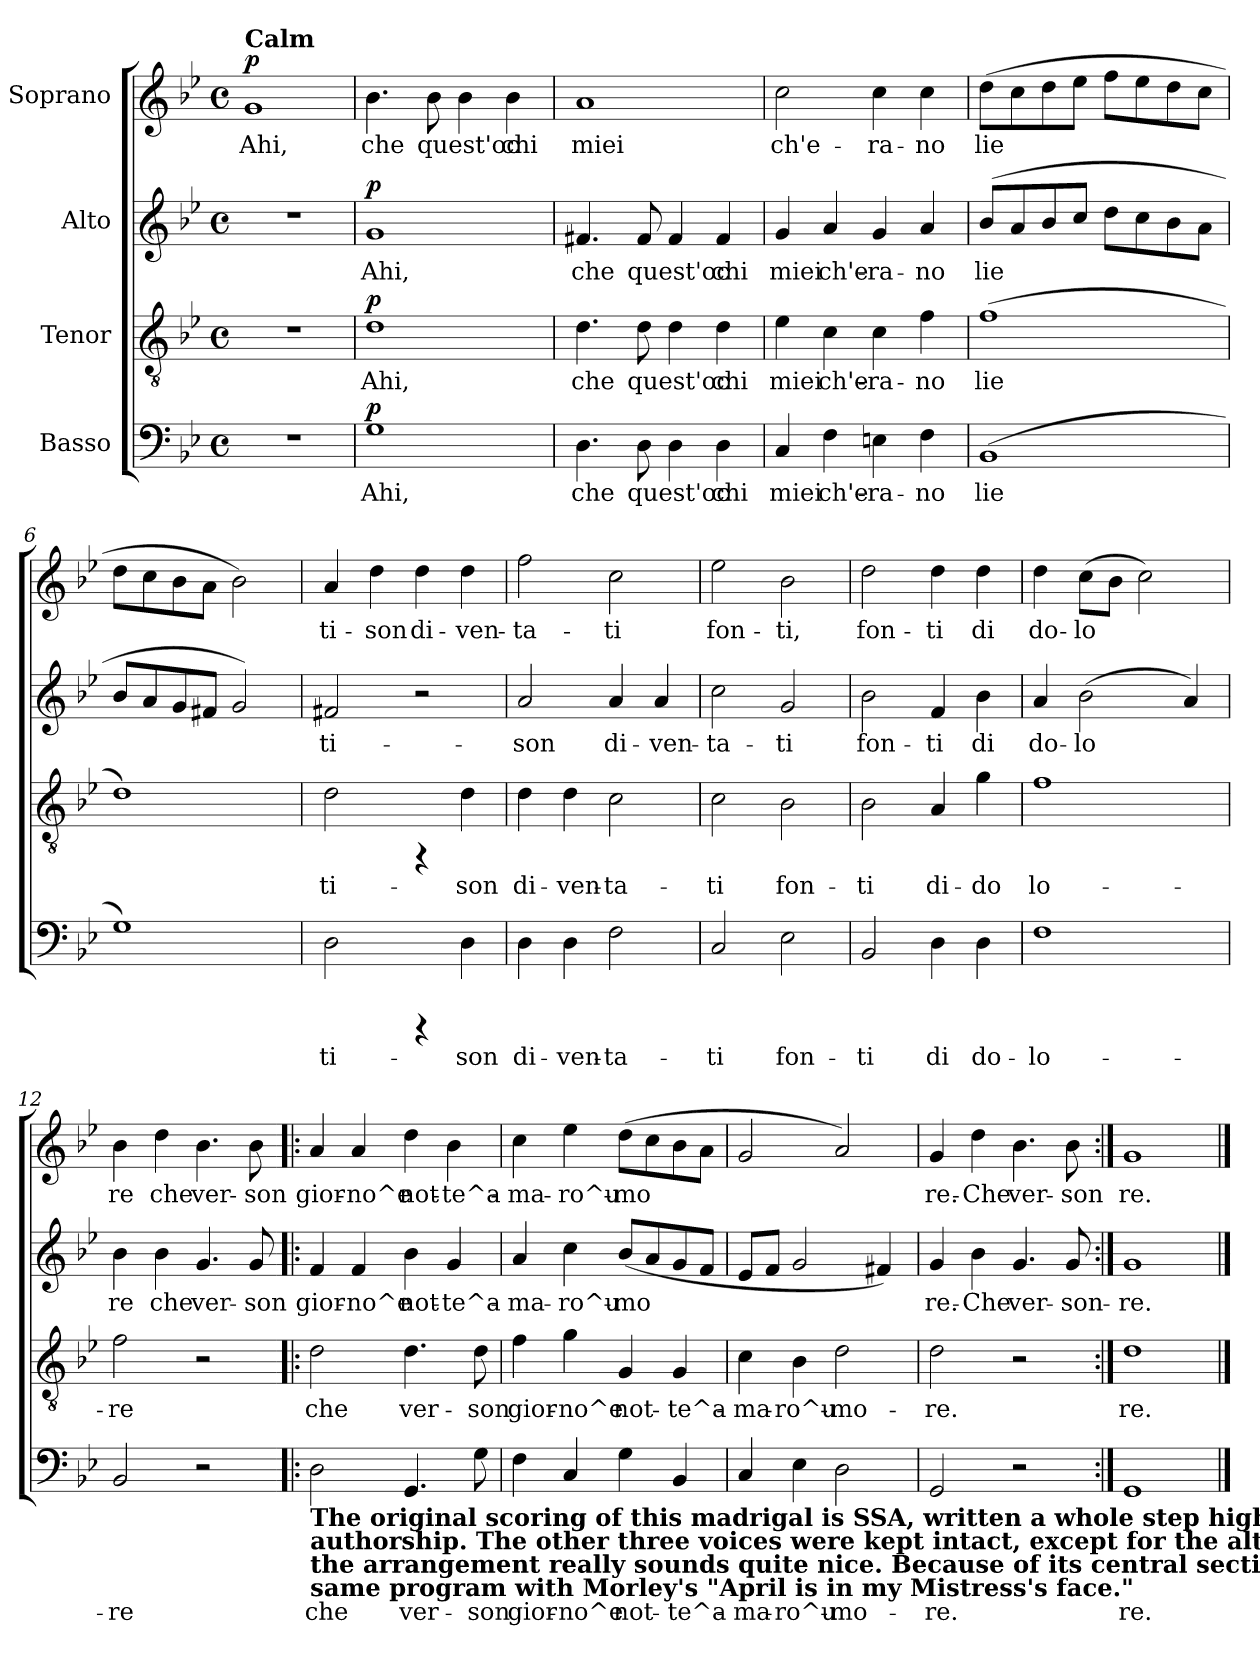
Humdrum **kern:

**kern	**text	**dynam	**kern	**text	**dynam	**kern	**text	**dynam	**kern	**text	**dynam
*part4	*part4	*part4	*part3	*part3	*part3	*part2	*part2	*part2	*part1	*part1	*part1
*staff4	*staff4	*staff4	*staff3	*staff3	*staff3	*staff2	*staff2	*staff2	*staff1	*staff1	*staff1
*I"Basso	*	*	*I"Tenor	*	*	*I"Alto	*	*	*I"Soprano	*	*
!!LO:PB:g=z
*stria5	*	*	*stria5	*	*	*stria5	*	*	*stria5	*	*
*clefF4	*	*	*clefGv2	*	*	*clefG2	*	*	*clefG2	*	*
*k[b-e-]	*	*	*k[b-e-]	*	*	*k[b-e-]	*	*	*k[b-e-]	*	*
*B-:	*	*	*B-:	*	*	*B-:	*	*	*B-:	*	*
*M4/4	*	*	*M4/4	*	*	*M4/4	*	*	*M4/4	*	*
*met(c)	*	*	*met(c)	*	*	*met(c)	*	*	*met(c)	*	*
=1	=1	=1	=1	=1	=1	=1	=1	=1	=1	=1	=1
!	!	!	!	!	!	!	!	!	!LO:TX:a:B:t=Calm	!	!
!	!	!	!	!	!	!	!	!	!	!LO:LY:b:cj	!LO:DY:a
1r	.	.	1r	.	.	1r	.	.	1g	Ahi,	p
=2	=2	=2	=2	=2	=2	=2	=2	=2	=2	=2	=2
!	!LO:LY:b:cj	!LO:DY:a	!	!LO:LY:b:cj	!LO:DY:a	!	!LO:LY:b:cj	!LO:DY:a	!	!LO:LY:b:cj	!
1G	Ahi,	p	1d	Ahi,	p	1g	Ahi,	p	4.b-\	che	.
!	!	!	!	!	!	!	!	!	!	!LO:LY:b:cj	!
.	.	.	.	.	.	.	.	.	8b-\	quest'oc	.
!	!	!	!	!	!	!	!	!	!	!LO:LY:b:cj	!
.	.	.	.	.	.	.	.	.	4b-\	-	.
!	!	!	!	!	!	!	!	!	!	!LO:LY:b:cj	!
.	.	.	.	.	.	.	.	.	4b-\	-chi	.
=3	=3	=3	=3	=3	=3	=3	=3	=3	=3	=3	=3
!	!LO:LY:b:cj	!	!	!LO:LY:b:cj	!	!	!LO:LY:b:cj	!	!	!LO:LY:b:cj	!
4.D\	che	.	4.d\	che	.	4.f#X/	che	.	1a	miei	.
!	!LO:LY:b:cj	!	!	!LO:LY:b:cj	!	!	!LO:LY:b:cj	!	!	!	!
8D\	quest'oc	.	8d\	quest'oc	.	8f#/	quest'oc	.	.	.	.
!	!LO:LY:b:cj	!	!	!LO:LY:b:cj	!	!	!LO:LY:b:cj	!	!	!	!
4D\	-	.	4d\	-	.	4f#/	-	.	.	.	.
!	!LO:LY:b:cj	!	!	!LO:LY:b:cj	!	!	!LO:LY:b:cj	!	!	!	!
4D\	-chi	.	4d\	-chi	.	4f#/	-chi	.	.	.	.
=4	=4	=4	=4	=4	=4	=4	=4	=4	=4	=4	=4
!	!LO:LY:b:cj	!	!	!LO:LY:b:cj	!	!	!LO:LY:b:cj	!	!	!LO:LY:b:cj	!
4C/	miei	.	4e-\	miei	.	4g/	miei	.	2cc\	ch'e-	.
!	!LO:LY:b:cj	!	!	!LO:LY:b:cj	!	!	!LO:LY:b:cj	!	!	!	!
4F\	ch'e-	.	4c\	ch'e-	.	4a/	ch'e-	.	.	.	.
!	!LO:LY:b:cj	!	!	!LO:LY:b:cj	!	!	!LO:LY:b:cj	!	!	!LO:LY:b:cj	!
4En\	-ra-	.	4c\	-ra-	.	4g/	-ra-	.	4cc\	-ra-	.
!	!LO:LY:b:cj	!	!	!LO:LY:b:cj	!	!	!LO:LY:b:cj	!	!	!LO:LY:b:cj	!
4F\	-no	.	4f\	-no	.	4a/	-no	.	4cc\	-no	.
=5	=5	=5	=5	=5	=5	=5	=5	=5	=5	=5	=5
!	!LO:LY:b:cj	!	!	!LO:LY:b:cj	!	!	!LO:LY:b:cj	!	!	!LO:LY:b:cj	!
(<1BB-	lie-	.	(>1f	lie-	.	(<8b-/L	lie	.	(>8dd\L	lie	.
!	!	!	!	!	!	!	!LO:LY:b:cj	!	!	!LO:LY:b:cj	!
.	.	.	.	.	.	8a/	-	.	8cc\	-	.
!	!	!	!	!	!	!	!LO:LY:b:cj	!	!	!LO:LY:b:cj	!
.	.	.	.	.	.	8b-/	--	.	8dd\	--	.
!	!	!	!	!	!	!	!LO:LY:b:cj	!	!	!LO:LY:b:cj	!
.	.	.	.	.	.	8cc/J	--	.	8ee-\J	--	.
!	!	!	!	!	!	!	!LO:LY:b:cj	!	!	!LO:LY:b:cj	!
.	.	.	.	.	.	8dd\L	--	.	8ff\L	--	.
!	!	!	!	!	!	!	!LO:LY:b:cj	!	!	!LO:LY:b:cj	!
.	.	.	.	.	.	8cc\	--	.	8ee-\	--	.
!	!	!	!	!	!	!	!LO:LY:b:cj	!	!	!LO:LY:b:cj	!
.	.	.	.	.	.	8b-\	--	.	8dd\	--	.
!	!	!	!	!	!	!	!LO:LY:b:cj	!	!	!LO:LY:b:cj	!
.	.	.	.	.	.	8a\J	--	.	8cc\J	--	.
=6	=6	=6	=6	=6	=6	=6	=6	=6	=6	=6	=6
!	!LO:LY:b:cj	!	!	!LO:LY:b:cj	!	!	!LO:LY:b:cj	!	!	!LO:LY:b:cj	!
1G)	--	.	1d)	--	.	8b-/L	--	.	8dd\L	--	.
!	!	!	!	!	!	!	!LO:LY:b:cj	!	!	!LO:LY:b:cj	!
.	.	.	.	.	.	8a/	--	.	8cc\	--	.
!	!	!	!	!	!	!	!LO:LY:b:cj	!	!	!LO:LY:b:cj	!
.	.	.	.	.	.	8g/	--	.	8b-\	--	.
!	!	!	!	!	!	!	!LO:LY:b:cj	!	!	!LO:LY:b:cj	!
.	.	.	.	.	.	8f#X/J	--	.	8a\J	--	.
!	!	!	!	!	!	!	!LO:LY:b:cj	!	!	!LO:LY:b:cj	!
.	.	.	.	.	.	2g/)	--	.	2b-\)	--	.
!!LO:LB:g=z
=7	=7	=7	=7	=7	=7	=7	=7	=7	=7	=7	=7
!	!LO:LY:b:cj	!	!	!LO:LY:b:cj	!	!	!LO:LY:b:cj	!	!	!LO:LY:b:cj	!
2D\	-ti-	.	2d\	-ti-	.	2f#X/	-ti-	.	4a/	-ti-	.
!	!	!	!	!	!	!	!	!	!	!LO:LY:b:cj	!
.	.	.	.	.	.	.	.	.	4dd\	-son	.
!	!	!	!	!	!	!	!	!	!	!LO:LY:b:cj	!
4rBBBB	.	.	4rEE	.	.	2r	.	.	4dd\	di-	.
!	!LO:LY:b:cj	!	!	!LO:LY:b:cj	!	!	!	!	!	!LO:LY:b:cj	!
4D\	-son	.	4d\	-son	.	.	.	.	4dd\	-ven-	.
=8	=8	=8	=8	=8	=8	=8	=8	=8	=8	=8	=8
!	!LO:LY:b:cj	!	!	!LO:LY:b:cj	!	!	!LO:LY:b:cj	!	!	!LO:LY:b:cj	!
4D\	di-	.	4d\	di-	.	2a/	-son	.	2ff\	-ta-	.
!	!LO:LY:b:cj	!	!	!LO:LY:b:cj	!	!	!	!	!	!	!
4D\	-ven-	.	4d\	-ven-	.	.	.	.	.	.	.
!	!LO:LY:b:cj	!	!	!LO:LY:b:cj	!	!	!LO:LY:b:cj	!	!	!LO:LY:b:cj	!
2F\	-ta-	.	2c\	-ta-	.	4a/	di-	.	2cc\	-ti	.
!	!	!	!	!	!	!	!LO:LY:b:cj	!	!	!	!
.	.	.	.	.	.	4a/	-ven-	.	.	.	.
=9	=9	=9	=9	=9	=9	=9	=9	=9	=9	=9	=9
!	!LO:LY:b:cj	!	!	!LO:LY:b:cj	!	!	!LO:LY:b:cj	!	!	!LO:LY:b:cj	!
2C/	-ti	.	2c\	-ti	.	2cc\	-ta-	.	2ee-\	fon-	.
!	!LO:LY:b:cj	!	!	!LO:LY:b:cj	!	!	!LO:LY:b:cj	!	!	!LO:LY:b:cj	!
2E-\	fon-	.	2B-\	fon-	.	2g/	-ti	.	2b-\	-ti,	.
=10	=10	=10	=10	=10	=10	=10	=10	=10	=10	=10	=10
!	!LO:LY:b:cj	!	!	!LO:LY:b:cj	!	!	!LO:LY:b:cj	!	!	!LO:LY:b:cj	!
2BB-/	-ti	.	2B-\	-ti	.	2b-\	fon-	.	2dd\	fon-	.
!	!LO:LY:b:cj	!	!	!LO:LY:b:cj	!	!	!LO:LY:b:cj	!	!	!LO:LY:b:cj	!
4D\	di	.	4A/	di-	.	4f/	-ti	.	4dd\	-ti	.
!	!LO:LY:b:cj	!	!	!LO:LY:b:cj	!	!	!LO:LY:b:cj	!	!	!LO:LY:b:cj	!
4D\	do-	.	4g\	-do	.	4b-\	di	.	4dd\	di	.
=11	=11	=11	=11	=11	=11	=11	=11	=11	=11	=11	=11
!	!LO:LY:b:cj	!	!	!LO:LY:b:cj	!	!	!LO:LY:b:cj	!	!	!LO:LY:b:cj	!
1F	-lo-	.	1f	lo-	.	4a/	do-	.	4dd\	do-	.
!	!	!	!	!	!	!	!LO:LY:b:cj	!	!	!LO:LY:b:cj	!
.	.	.	.	.	.	(>2b-\	-lo	.	(>8cc\L	-lo	.
!	!	!	!	!	!	!	!	!	!	!LO:LY:b:cj	!
.	.	.	.	.	.	.	.	.	8b-\J	-	.
!	!	!	!	!	!	!	!	!	!	!LO:LY:b:cj	!
.	.	.	.	.	.	.	.	.	2cc\)	--	.
!	!	!	!	!	!	!	!LO:LY:b:cj	!	!	!	!
.	.	.	.	.	.	4a/)	-	.	.	.	.
=12	=12	=12	=12	=12	=12	=12	=12	=12	=12	=12	=12
!	!LO:LY:b:cj	!	!	!LO:LY:b:cj	!	!	!LO:LY:b:cj	!	!	!LO:LY:b:cj	!
2BB-/	-re	.	2f\	-re	.	4b-\	-re	.	4b-\	-re	.
!	!	!	!	!	!	!	!LO:LY:b:cj	!	!	!LO:LY:b:cj	!
.	.	.	.	.	.	4b-\	che	.	4dd\	che	.
!	!	!	!	!	!	!	!LO:LY:b:cj	!	!	!LO:LY:b:cj	!
2r	.	.	2r	.	.	4.g/	ver-	.	4.b-\	ver-	.
!	!	!	!	!	!	!	!LO:LY:b:cj	!	!	!LO:LY:b:cj	!
.	.	.	.	.	.	8g/	-son	.	8b-\	-son	.
!!LO:LB:g=z
=13!|:	=13!|:	=13!|:	=13!|:	=13!|:	=13!|:	=13!|:	=13!|:	=13!|:	=13!|:	=13!|:	=13!|:
!LO:TX:b:B:t=The original scoring of this madrigal is SSA, written a whole step higher. This rather curious tenor part is of unknown \nauthorship. The other three voices were kept intact, except for the alto line, which the basses sing an octave lower.  In any case, \nthe arrangement really sounds quite nice. Because of its central section in imitative style, the piece might be paired in the \nsame program  with Morley's "April is in my Mistress's face."	!	!	!	!	!	!	!	!	!	!	!
!	!LO:LY:b:cj	!	!	!LO:LY:b:cj	!	!	!LO:LY:b:cj	!	!	!LO:LY:b:cj	!
2D\	che	.	2d\	che	.	4f/	gior-	.	4a/	gior-	.
!	!	!	!	!	!	!	!LO:LY:b:cj	!	!	!LO:LY:b:cj	!
.	.	.	.	.	.	4f/	-no^e	.	4a/	-no^e	.
!	!LO:LY:b:cj	!	!	!LO:LY:b:cj	!	!	!LO:LY:b:cj	!	!	!LO:LY:b:cj	!
4.GG/	ver-	.	4.d\	ver-	.	4b-\	not-	.	4dd\	not-	.
!	!	!	!	!	!	!	!LO:LY:b:cj	!	!	!LO:LY:b:cj	!
.	.	.	.	.	.	4g/	-te^a-	.	4b-\	-te^a-	.
!	!LO:LY:b:cj	!	!	!LO:LY:b:cj	!	!	!	!	!	!	!
8G\	-son	.	8d\	-son	.	.	.	.	.	.	.
=14	=14	=14	=14	=14	=14	=14	=14	=14	=14	=14	=14
!	!LO:LY:b:cj	!	!	!LO:LY:b:cj	!	!	!LO:LY:b:cj	!	!	!LO:LY:b:cj	!
4F\	gior-	.	4f\	gior-	.	4a/	-ma-	.	4cc\	-ma-	.
!	!LO:LY:b:cj	!	!	!LO:LY:b:cj	!	!	!LO:LY:b:cj	!	!	!LO:LY:b:cj	!
4C/	-no^e	.	4g\	-no^e	.	4cc\	-ro^u-	.	4ee-\	-ro^u-	.
!	!LO:LY:b:cj	!	!	!LO:LY:b:cj	!	!	!LO:LY:b:cj	!	!	!LO:LY:b:cj	!
4G\	not-	.	4G/	not-	.	(<8b-/L	-mo	.	(>8dd\L	-mo	.
!	!	!	!	!	!	!	!LO:LY:b:cj	!	!	!LO:LY:b:cj	!
.	.	.	.	.	.	8a/	-	.	8cc\	-	.
!	!LO:LY:b:cj	!	!	!LO:LY:b:cj	!	!	!LO:LY:b:cj	!	!	!LO:LY:b:cj	!
4BB-/	-te^a-	.	4G/	-te^a-	.	8g/	--	.	8b-\	--	.
!	!	!	!	!	!	!	!LO:LY:b:cj	!	!	!LO:LY:b:cj	!
.	.	.	.	.	.	8f/J	--	.	8a\J	--	.
=15	=15	=15	=15	=15	=15	=15	=15	=15	=15	=15	=15
!	!LO:LY:b:cj	!	!	!LO:LY:b:cj	!	!	!LO:LY:b:cj	!	!	!LO:LY:b:cj	!
4C/	-ma-	.	4c\	-ma-	.	8e-/L	--	.	2g/	--	.
!	!	!	!	!	!	!	!LO:LY:b:cj	!	!	!	!
.	.	.	.	.	.	8f/J	--	.	.	.	.
!	!LO:LY:b:cj	!	!	!LO:LY:b:cj	!	!	!LO:LY:b:cj	!	!	!	!
4E-\	-ro^u-	.	4B-\	-ro^u-	.	2g/	--	.	.	.	.
!	!LO:LY:b:cj	!	!	!LO:LY:b:cj	!	!	!	!	!	!LO:LY:b:cj	!
2D\	-mo-	.	2d\	-mo-	.	.	.	.	2a/)	--	.
!	!	!	!	!	!	!	!LO:LY:b:cj	!	!	!	!
.	.	.	.	.	.	4f#X/)	--	.	.	.	.
=16	=16	=16	=16	=16	=16	=16	=16	=16	=16	=16	=16
!	!LO:LY:b:cj	!	!	!LO:LY:b:cj	!	!	!LO:LY:b:cj	!	!	!LO:LY:b:cj	!
2GG/	-re.	.	2d\	-re.	.	4g/	-re.-	.	4g/	-re.-	.
!	!	!	!	!	!	!	!LO:LY:b:cj	!	!	!LO:LY:b:cj	!
.	.	.	.	.	.	4b-\	-Che	.	4dd\	-Che	.
!	!	!	!	!	!	!	!LO:LY:b:cj	!	!	!LO:LY:b:cj	!
2r	.	.	2r	.	.	4.g/	ver-	.	4.b-\	ver-	.
!	!	!	!	!	!	!	!LO:LY:b:cj	!	!	!LO:LY:b:cj	!
.	.	.	.	.	.	8g/	-son-	.	8b-\	-son	.
=17:|!	=17:|!	=17:|!	=17:|!	=17:|!	=17:|!	=17:|!	=17:|!	=17:|!	=17:|!	=17:|!	=17:|!
!	!LO:LY:b:cj	!	!	!LO:LY:b:cj	!	!	!LO:LY:b:cj	!	!	!LO:LY:b:cj	!
1GG	re.-	.	1d	re.-	.	1g	-re.	.	1g	re.-	.
==	==	==	==	==	==	==	==	==	==	==	==
*-	*-	*-	*-	*-	*-	*-	*-	*-	*-	*-	*-
